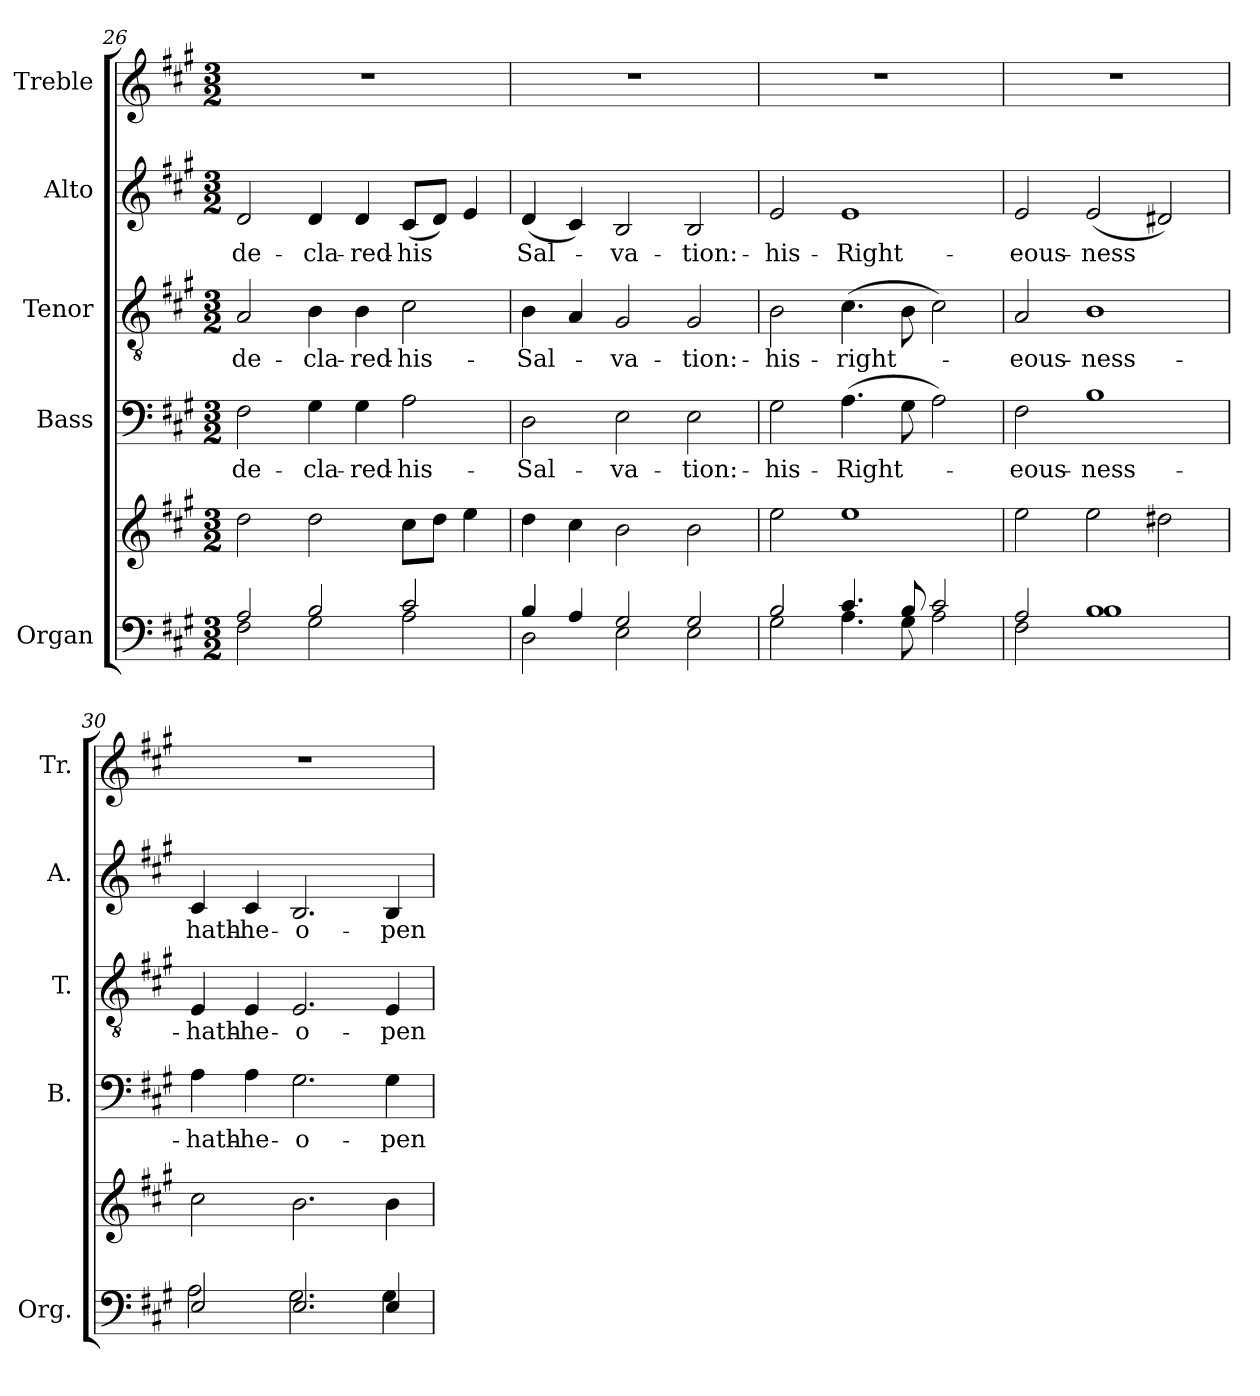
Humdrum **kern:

**kern	**kern	**kern	**text	**kern	**text	**kern	**text	**kern
*part5	*part5	*part4	*part4	*part3	*part3	*part2	*part2	*part1
*staff6	*staff5	*staff4	*staff4	*staff3	*staff3	*staff2	*staff2	*staff1
*I"Organ	*	*I"Bass	*	*I"Tenor	*	*I"Alto	*	*I"Treble
*I'Org.	*	*I'B.	*	*I'T.	*	*I'A.	*	*I'Tr.
*clefF4	*clefG2	*clefF4	*	*clefGv2	*	*clefG2	*	*clefG2
*	*	*	*	*ITrd7c12	*	*	*	*
*k[f#c#g#]	*k[f#c#g#]	*k[f#c#g#]	*	*k[f#c#g#]	*	*k[f#c#g#]	*	*k[f#c#g#]
*A:	*A:	*A:	*	*A:	*	*A:	*	*A:
*M3/2	*M3/2	*M3/2	*	*M3/2	*	*M3/2	*	*M3/2
=26	=26	=26	=26	=26	=26	=26	=26	=26
*^	*	*	*	*	*	*	*	*
!	!	!	!	!LO:LY:b:color=#000000	!	!	!	!	!
!	!	!	!	!	!	!LO:LY:b:color=#000000	!	!	!
!	!	!	!	!	!	!	!	!LO:LY:b:color=#000000	!LO:N:vis=1
2Ai/	2F#i\	2ddi\	2F#i\	-de-	2AAi/	-de-	2di/	-de-	1.r
!	!	!	!	!LO:LY:b:color=#000000	!	!	!	!	!
!	!	!	!	!	!	!LO:LY:b:color=#000000	!	!	!
!	!	!	!	!	!	!	!	!LO:LY:b:color=#000000	!
2Bi/	2G#i\	2ddi\	4G#i\	-cla-	4BBi\	-cla-	4di/	-cla-	.
!	!	!	!	!LO:LY:b:color=#000000	!	!	!	!	!
!	!	!	!	!	!	!LO:LY:b:color=#000000	!	!	!
!	!	!	!	!	!	!	!	!LO:LY:b:color=#000000	!
.	.	.	4G#i\	-red-	4BBi\	-red-	4di/	-red-	.
!	!	!	!	!LO:LY:b:color=#000000	!	!	!	!	!
!	!	!	!	!	!	!LO:LY:b:color=#000000	!	!	!
!	!	!	!	!	!	!	!	!LO:LY:b:color=#000000	!
2c#i/	2Ai\	8cc#i\L	2Ai\	-his-	2C#i\	-his-	(8c#i/L	-his	.
.	.	8ddi\J	.	.	.	.	8di/J)	.	.
.	.	4eei\	.	.	.	.	4ei/	.	.
=27	=27	=27	=27	=27	=27	=27	=27	=27	=27
!	!	!	!	!LO:LY:b:color=#000000	!	!	!	!	!
!	!	!	!	!	!	!LO:LY:b:color=#000000	!	!	!
!	!	!	!	!	!	!	!	!LO:LY:b:color=#000000	!LO:N:vis=1
4Bi/	2Di\	4ddi\	2Di\	-Sal-	4BBi\	-Sal-	(4di/	Sal-	1.r
4Ai/	.	4cc#i\	.	.	4AAi/	.	4c#i/)	.	.
!	!	!	!	!LO:LY:b:color=#000000	!	!	!	!	!
!	!	!	!	!	!	!LO:LY:b:color=#000000	!	!	!
!	!	!	!	!	!	!	!	!LO:LY:b:color=#000000	!
2G#i/	2Ei\	2bi\	2Ei\	-va-	2GG#i/	-va-	2Bi/	-va-	.
!	!	!	!	!LO:LY:b:color=#000000	!	!	!	!	!
!	!	!	!	!	!	!LO:LY:b:color=#000000	!	!	!
!	!	!	!	!	!	!	!	!LO:LY:b:color=#000000	!
2G#i/	2Ei\	2bi\	2Ei\	-tion:-	2GG#i/	-tion:-	2Bi/	-tion:-	.
=28	=28	=28	=28	=28	=28	=28	=28	=28	=28
!	!	!	!	!LO:LY:b:color=#000000	!	!	!	!	!
!	!	!	!	!	!	!LO:LY:b:color=#000000	!	!	!
!	!	!	!	!	!	!	!	!LO:LY:b:color=#000000	!LO:N:vis=1
2Bi/	2G#i\	2eei\	2G#i\	-his-	2BBi\	-his-	2ei/	-his-	1.r
!	!	!	!	!LO:LY:b:color=#000000	!	!	!	!	!
!	!	!	!	!	!	!LO:LY:b:color=#000000	!	!	!
!	!	!	!	!	!	!	!	!LO:LY:b:color=#000000	!
4.c#i/	4.Ai\	1eei	(4.Ai\	-Right-	(4.C#i\	-right-	1ei	-Right-	.
8Bi/	8G#i\	.	8G#i\	.	8BBi\	.	.	.	.
2c#i/	2Ai\	.	2Ai\)	.	2C#i\)	.	.	.	.
=29	=29	=29	=29	=29	=29	=29	=29	=29	=29
!	!	!	!	!LO:LY:b:color=#000000	!	!	!	!	!
!	!	!	!	!	!	!LO:LY:b:color=#000000	!	!	!
!	!	!	!	!	!	!	!	!LO:LY:b:color=#000000	!LO:N:vis=1
2Ai/	2F#i\	2eei\	2F#i\	-eous-	2AAi/	-eous-	2ei/	-eous-	1.r
!	!	!	!	!LO:LY:b:color=#000000	!	!	!	!	!
!	!	!	!	!	!	!LO:LY:b:color=#000000	!	!	!
!	!	!	!	!	!	!	!	!LO:LY:b:color=#000000	!
1Bi	1Bi	2eei\	1Bi	-ness-	1BBi	-ness-	(2ei/	-ness	.
.	.	2dd#Xi\	.	.	.	.	2d#Xi/)	.	.
!!LO:LB:g=z
=30	=30	=30	=30	=30	=30	=30	=30	=30	=30
!	!	!	!	!LO:LY:b:color=#000000	!	!	!	!	!
!	!	!	!	!	!	!LO:LY:b:color=#000000	!	!	!
!	!	!	!	!	!	!	!	!LO:LY:b:color=#000000	!LO:N:vis=1
2Ei/	2Ai\	2cc#i\	4Ai\	-hath-	4EEi/	-hath-	4c#i/	hath-	1.r
!	!	!	!	!LO:LY:b:color=#000000	!	!	!	!	!
!	!	!	!	!	!	!LO:LY:b:color=#000000	!	!	!
!	!	!	!	!	!	!	!	!LO:LY:b:color=#000000	!
.	.	.	4Ai\	-he-	4EEi/	-he-	4c#i/	-he-	.
!	!	!	!	!LO:LY:b:color=#000000	!	!	!	!	!
!	!	!	!	!	!	!LO:LY:b:color=#000000	!	!	!
!	!	!	!	!	!	!	!	!LO:LY:b:color=#000000	!
2.Ei/	2.G#i\	2.bi\	2.G#i\	-o-	2.EEi/	-o-	2.Bi/	-o-	.
!	!	!	!	!LO:LY:b:color=#000000	!	!	!	!	!
!	!	!	!	!	!	!LO:LY:b:color=#000000	!	!	!
!	!	!	!	!	!	!	!	!LO:LY:b:color=#000000	!
4Ei/	4G#i\	4bi\	4G#i\	-pen-	4EEi/	-pen-	4Bi/	-pen-	.
*v	*v	*	*	*	*	*	*	*	*
=	=	=	=	=	=	=	=	=
*-	*-	*-	*-	*-	*-	*-	*-	*-
